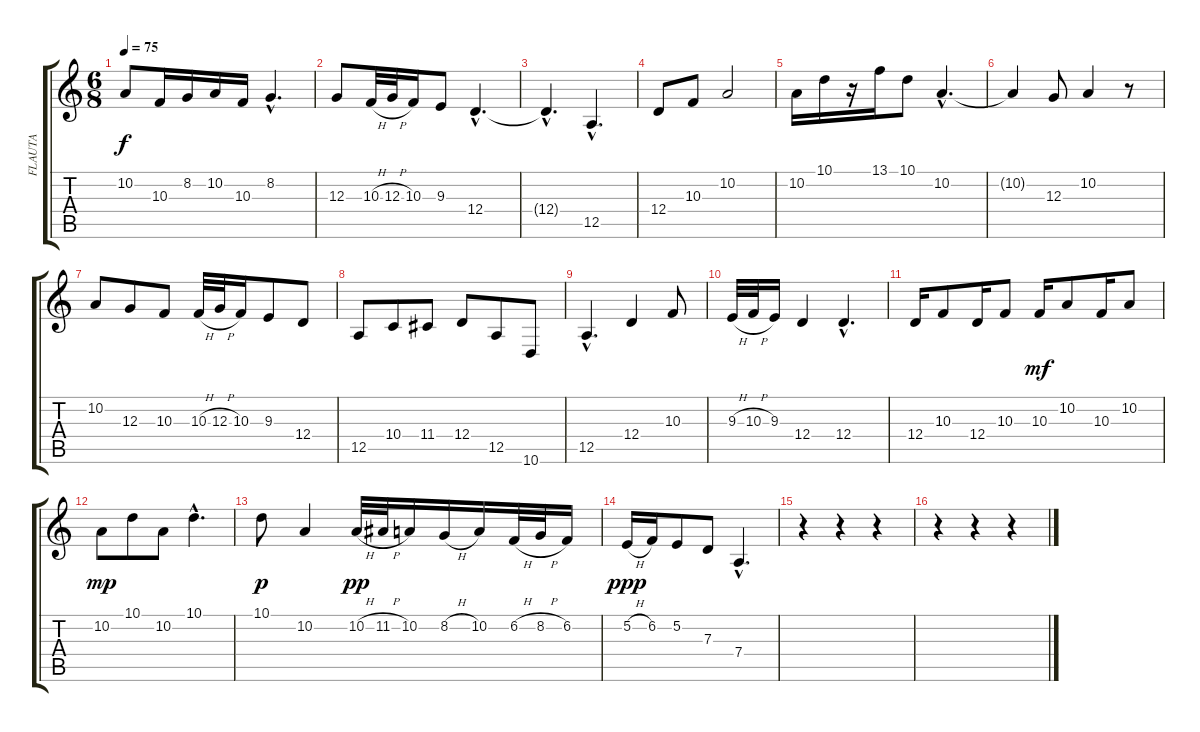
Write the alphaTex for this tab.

\track ("FLAUTA" "FLAUTA") {instrument flute}
\staff {score tabs}
\tuning (E4 B3 G3 D3 A2 E2) {hide}
\ts (6 8)
\tempo 75
\clef g2
\ks c
10.2.8{dy f} 10.3.16 8.2.16 10.2.16 10.3.16 8.2{hac}.4{d} |
12.3.8 10.3{h}.32 12.3{h}.32 10.3.16 9.3.8 12.4{hac}.4{d} |
12.4{hac t}.4{d} 12.5{hac}.4{d} |
12.4.8 10.3.8 10.2.2 |
10.2.16 10.1.16 r.16 13.1.16 10.1.8 10.2{hac}.4{d} |
10.2{t}.4 12.3.8 10.2.4 r.8 |
10.2.8 12.3.8 10.3.8 10.3{h}.32 12.3{h}.32 10.3.16 9.3.8 12.4.8 |
12.5.8 10.4.8 11.4.8 12.4.8 12.5.8 10.6.8 |
12.5{hac}.4{d} 12.4.4 10.3.8 |
9.3{h}.32 10.3{h}.32 9.3.16 12.4.4 12.4{hac}.4{d} |
12.4.16 10.3.8 12.4.16 10.3.8 10.3.16{dy mf} 10.2.8 10.3.16 10.2.8 |
10.2.8{dy mp} 10.1.8 10.2.8 10.1{hac}.4{d} |
10.1.8{dy p} 10.2.4 10.2{h}.32{dy pp} 11.2{h}.32 10.2.16 8.2{h}.16 10.2.16 6.2{h}.32 8.2{h}.32 6.2.16 |
5.2{h}.16{dy ppp} 6.2.16 5.2.8 7.3.8 7.4{hac}.4{d} |
r.4 r.4 r.4 |
r.4 r.4 r.4
